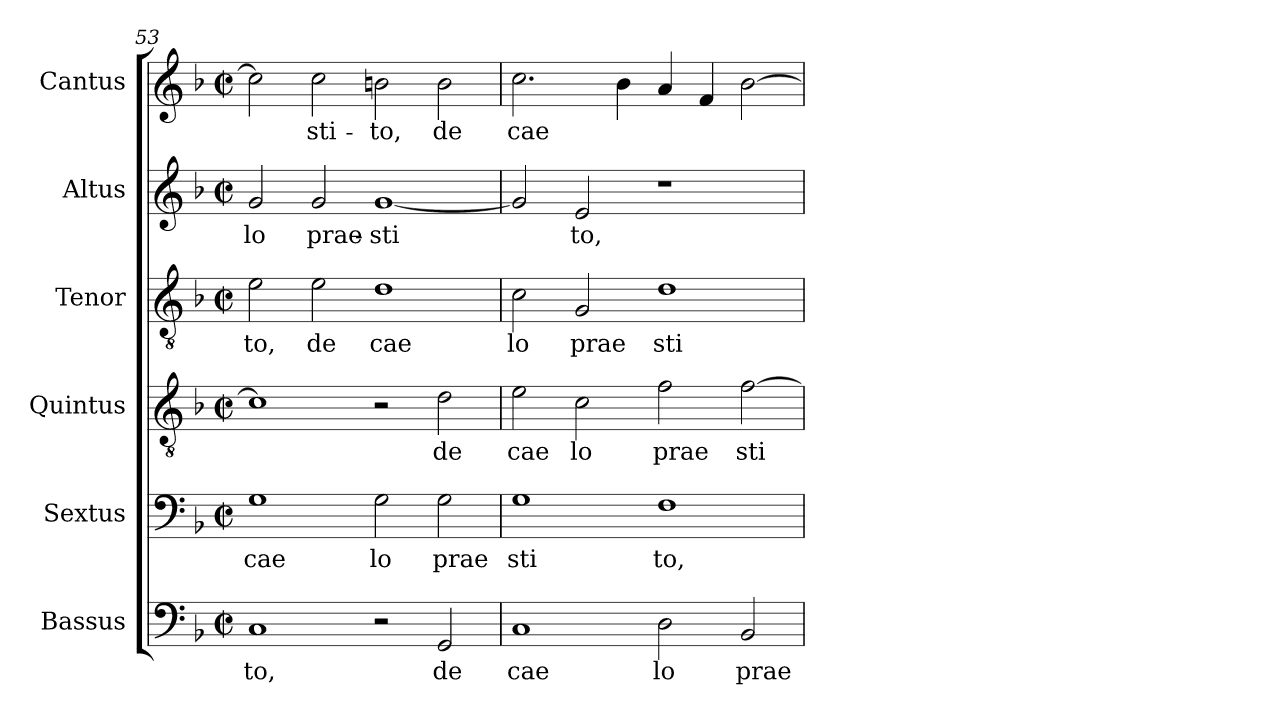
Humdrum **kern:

**kern	**text	**kern	**text	**kern	**text	**kern	**text	**kern	**text	**kern	**text
*part6	*part6	*part5	*part5	*part4	*part4	*part3	*part3	*part2	*part2	*part1	*part1
*staff6	*staff6	*staff5	*staff5	*staff4	*staff4	*staff3	*staff3	*staff2	*staff2	*staff1	*staff1
*I"Bassus	*	*I"Sextus	*	*I"Quintus	*	*I"Tenor	*	*I"Altus	*	*I"Cantus	*
*clefF4	*	*clefF4	*	*clefGv2	*	*clefGv2	*	*clefG2	*	*clefG2	*
*k[b-]	*	*k[b-]	*	*k[b-]	*	*k[b-]	*	*k[b-]	*	*k[b-]	*
*F:	*	*F:	*	*F:	*	*F:	*	*F:	*	*F:	*
*M2/2	*	*M2/2	*	*M2/2	*	*M2/2	*	*M2/2	*	*M2/2	*
*met(c|)	*	*met(c|)	*	*met(c|)	*	*met(c|)	*	*met(c|)	*	*met(c|)	*
=53	=53	=53	=53	=53	=53	=53	=53	=53	=53	=53	=53
!	!LO:LY:b:cj	!	!LO:LY:b:cj	!	!LO:LY:b:cj	!	!LO:LY:b:cj	!	!LO:LY:b:cj	!	!LO:LY:b:cj
1C	to,	1G	cae	1c]	.	2e\	to,	2g/	-lo	2cc\]	--
!	!	!	!	!	!	!	!LO:LY:b:cj	!	!LO:LY:b:cj	!	!LO:LY:b:cj
.	.	.	.	.	.	2e\	de	2g/	prae-	2cc\	-sti-
!	!	!	!LO:LY:b:cj	!	!	!	!LO:LY:b:cj	!	!LO:LY:b:cj	!	!LO:LY:b:cj
2r	.	2G\	lo	2r	.	1d	cae	[<1g	-sti-	2bn\	-to,
!	!LO:LY:b:cj	!	!LO:LY:b:cj	!	!LO:LY:b:cj	!	!	!	!	!	!LO:LY:b:cj
2GG/	de	2G\	prae	2d\	de	.	.	.	.	2b\	de
=54	=54	=54	=54	=54	=54	=54	=54	=54	=54	=54	=54
!	!LO:LY:b:cj	!	!LO:LY:b:cj	!	!LO:LY:b:cj	!	!LO:LY:b:cj	!	!LO:LY:b:cj	!	!LO:LY:b:cj
1C	cae	1G	sti	2e\	cae	2c\	lo	2g/]	--	2.cc\	cae-
!	!	!	!	!	!LO:LY:b:cj	!	!LO:LY:b:cj	!	!LO:LY:b:cj	!	!
.	.	.	.	2c\	lo	2G/	prae	2e/	-to,	.	.
!	!	!	!	!	!	!	!	!	!	!	!LO:LY:b:cj
.	.	.	.	.	.	.	.	.	.	4b-\	--
!	!LO:LY:b:cj	!	!LO:LY:b:cj	!	!LO:LY:b:cj	!	!LO:LY:b:cj	!	!	!	!LO:LY:b:cj
2D\	lo	1F	to,	2f\	prae	1d	sti	1r	.	4a/	--
!	!	!	!	!	!	!	!	!	!	!	!LO:LY:b:cj
.	.	.	.	.	.	.	.	.	.	4f/	--
!	!LO:LY:b:cj	!	!	!	!LO:LY:b:cj	!	!	!	!	!	!LO:LY:b:cj
2BB-/	prae	.	.	[>2f\	sti	.	.	.	.	[>2b-\	--
=	=	=	=	=	=	=	=	=	=	=	=
*-	*-	*-	*-	*-	*-	*-	*-	*-	*-	*-	*-
